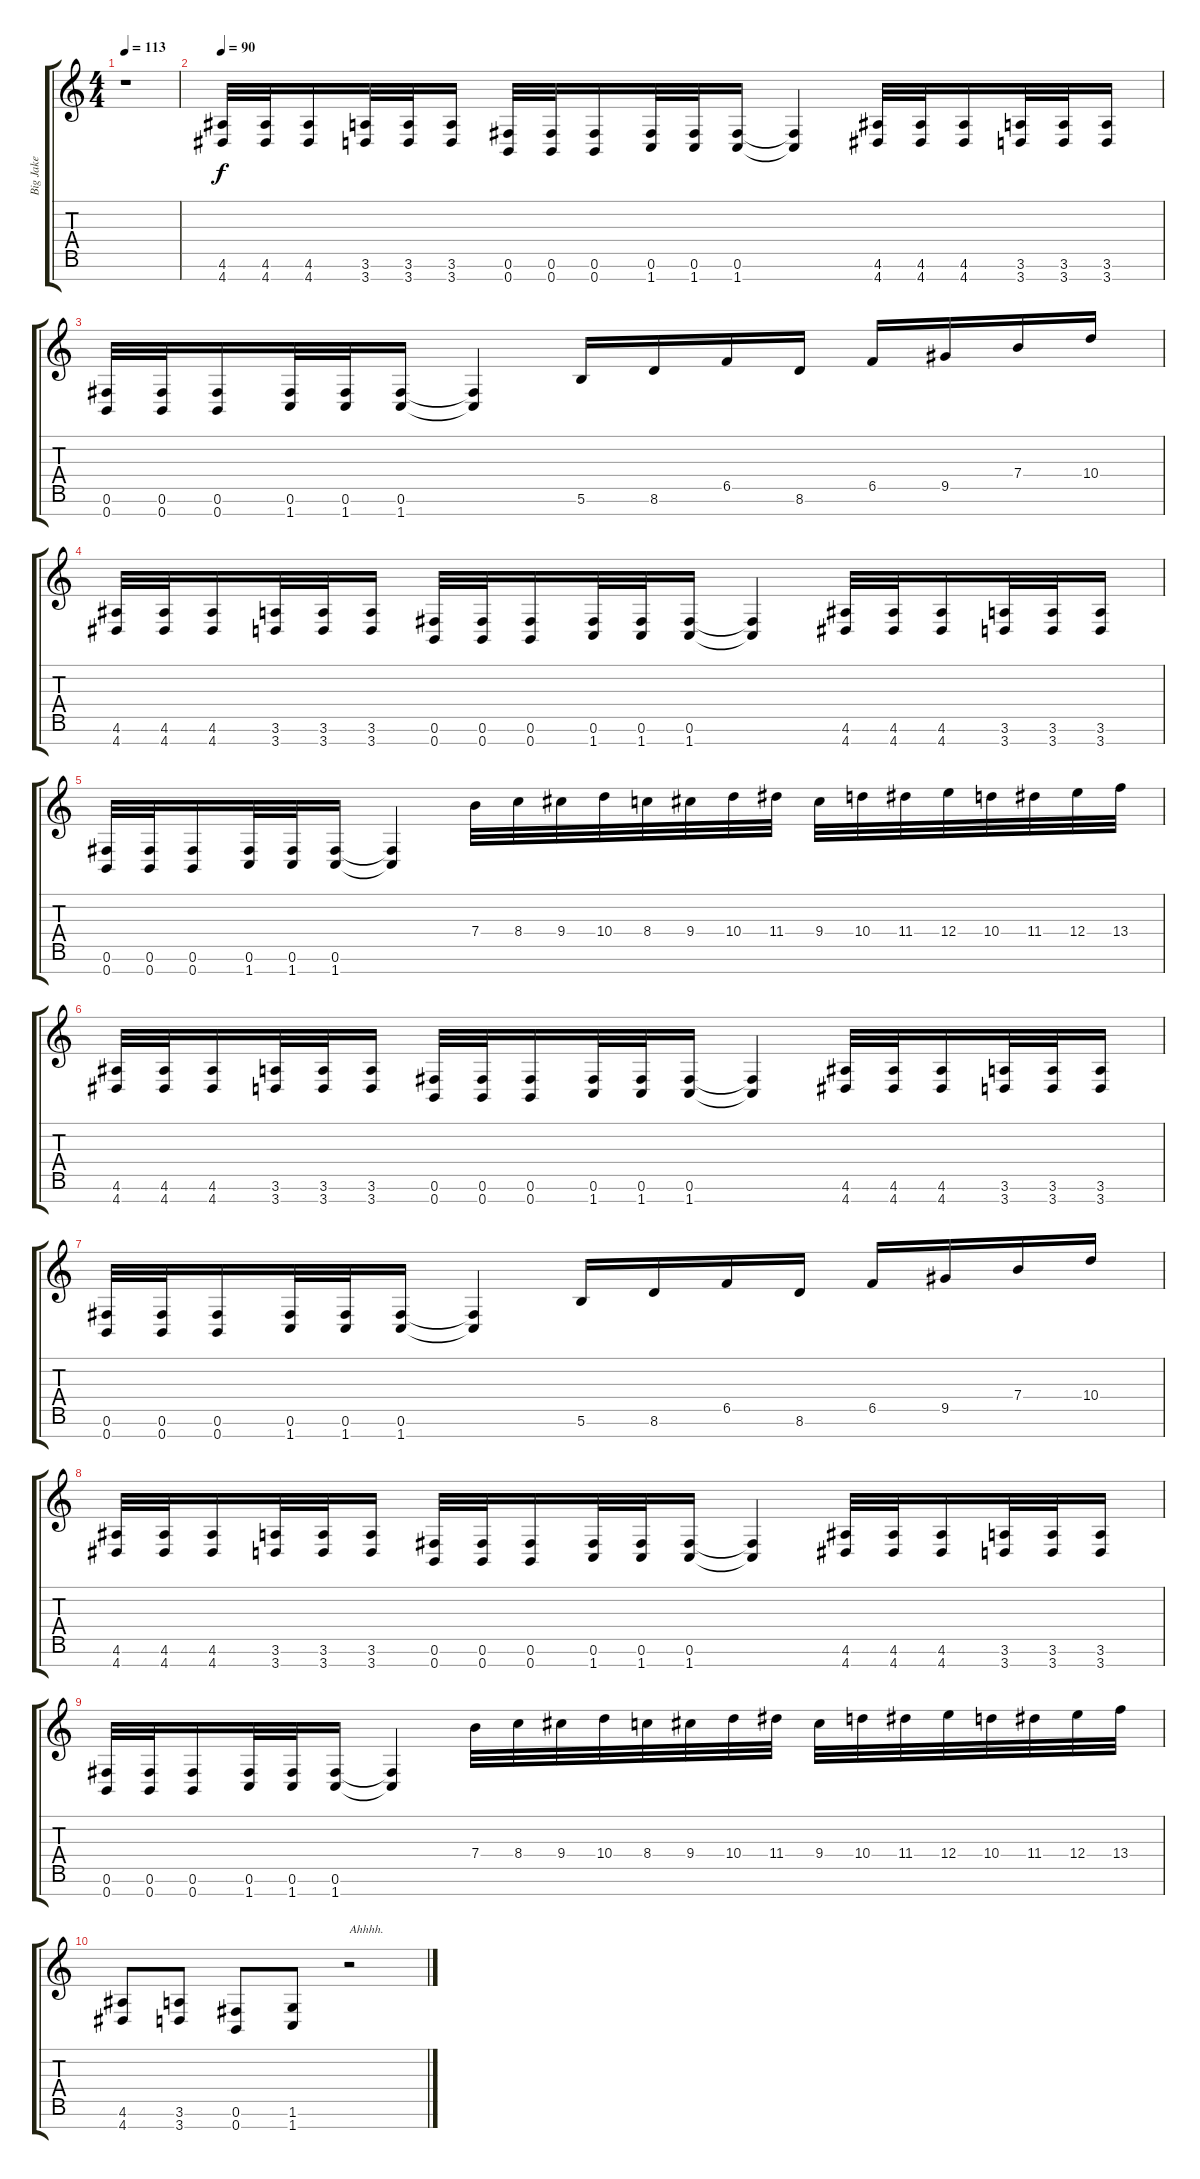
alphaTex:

\track ("Big Jake" "Big Jake") {instrument distortionguitar}
\staff {score tabs}
\tuning (Gb4 Db4 A3 E3 B2 Gb2 B1) {hide}
\ts (4 4)
\tempo 113
\clef g2
\ks c
r.1{dy f} |
\tempo 90
(4.6 4.7).32 (4.6 4.7).32 (4.6 4.7).16 (3.6 3.7).32 (3.6 3.7).32 (3.6 3.7).16 (0.6 0.7).32 (0.6 0.7).32 (0.6 0.7).16 (0.6 1.7).32 (0.6 1.7).32 (0.6 1.7).16 (0.6{t} 1.7{t}).4 (4.6 4.7).32 (4.6 4.7).32 (4.6 4.7).16 (3.6 3.7).32 (3.6 3.7).32 (3.6 3.7).16 |
(0.6 0.7).32 (0.6 0.7).32 (0.6 0.7).16 (0.6 1.7).32 (0.6 1.7).32 (0.6 1.7).16 (0.6{t} 1.7{t}).4 5.6.16 8.6.16 6.5.16 8.6.16 6.5.16 9.5.16 7.4.16 10.4.16 |
(4.6 4.7).32 (4.6 4.7).32 (4.6 4.7).16 (3.6 3.7).32 (3.6 3.7).32 (3.6 3.7).16 (0.6 0.7).32 (0.6 0.7).32 (0.6 0.7).16 (0.6 1.7).32 (0.6 1.7).32 (0.6 1.7).16 (0.6{t} 1.7{t}).4 (4.6 4.7).32 (4.6 4.7).32 (4.6 4.7).16 (3.6 3.7).32 (3.6 3.7).32 (3.6 3.7).16 |
(0.6 0.7).32 (0.6 0.7).32 (0.6 0.7).16 (0.6 1.7).32 (0.6 1.7).32 (0.6 1.7).16 (0.6{t} 1.7{t}).4 7.4.32 8.4.32 9.4.32 10.4.32 8.4.32 9.4.32 10.4.32 11.4.32 9.4.32 10.4.32 11.4.32 12.4.32 10.4.32 11.4.32 12.4.32 13.4.32 |
(4.6 4.7).32 (4.6 4.7).32 (4.6 4.7).16 (3.6 3.7).32 (3.6 3.7).32 (3.6 3.7).16 (0.6 0.7).32 (0.6 0.7).32 (0.6 0.7).16 (0.6 1.7).32 (0.6 1.7).32 (0.6 1.7).16 (0.6{t} 1.7{t}).4 (4.6 4.7).32 (4.6 4.7).32 (4.6 4.7).16 (3.6 3.7).32 (3.6 3.7).32 (3.6 3.7).16 |
(0.6 0.7).32 (0.6 0.7).32 (0.6 0.7).16 (0.6 1.7).32 (0.6 1.7).32 (0.6 1.7).16 (0.6{t} 1.7{t}).4 5.6.16 8.6.16 6.5.16 8.6.16 6.5.16 9.5.16 7.4.16 10.4.16 |
(4.6 4.7).32 (4.6 4.7).32 (4.6 4.7).16 (3.6 3.7).32 (3.6 3.7).32 (3.6 3.7).16 (0.6 0.7).32 (0.6 0.7).32 (0.6 0.7).16 (0.6 1.7).32 (0.6 1.7).32 (0.6 1.7).16 (0.6{t} 1.7{t}).4 (4.6 4.7).32 (4.6 4.7).32 (4.6 4.7).16 (3.6 3.7).32 (3.6 3.7).32 (3.6 3.7).16 |
(0.6 0.7).32 (0.6 0.7).32 (0.6 0.7).16 (0.6 1.7).32 (0.6 1.7).32 (0.6 1.7).16 (0.6{t} 1.7{t}).4 7.4.32 8.4.32 9.4.32 10.4.32 8.4.32 9.4.32 10.4.32 11.4.32 9.4.32 10.4.32 11.4.32 12.4.32 10.4.32 11.4.32 12.4.32 13.4.32 |
(4.6 4.7).8 (3.6 3.7).8 (0.6 0.7).8 (1.6 1.7).8 r.2{txt "Ahhhh."}
